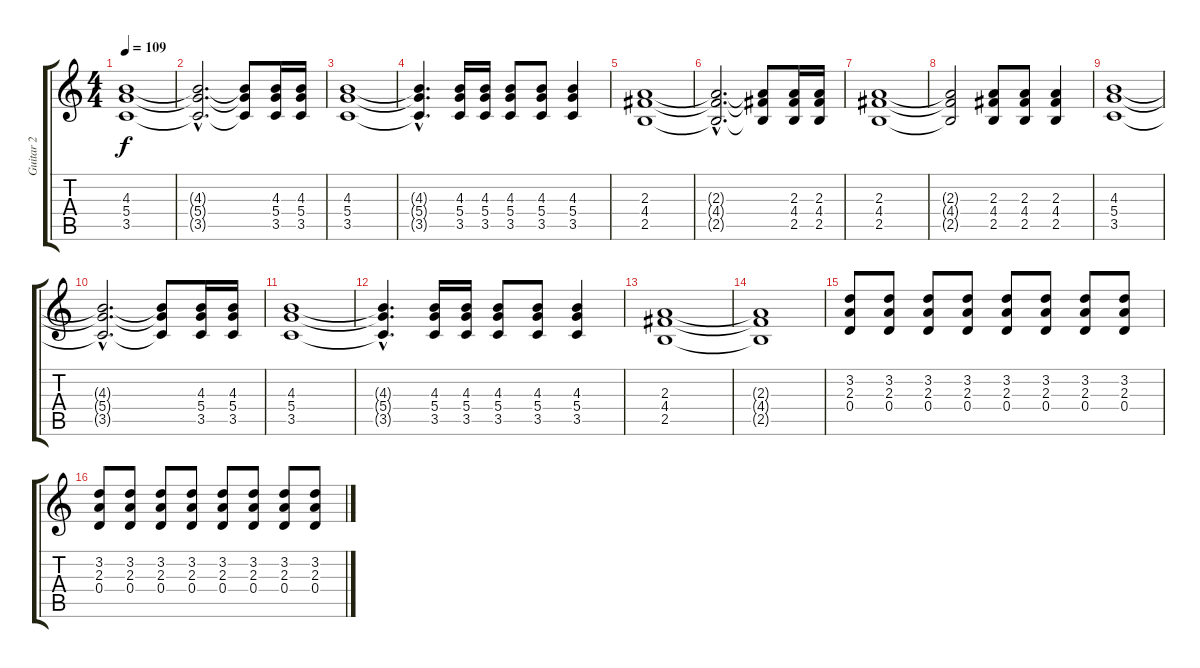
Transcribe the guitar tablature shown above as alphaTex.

\track ("Guitar 2" "Guitar 2") {instrument distortionguitar}
\staff {score tabs}
\tuning (E4 B3 G3 D3 A2 E2) {hide}
\ts (4 4)
\tempo 109
\clef g2
\ks c
(4.3 5.4 3.5).1{dy f} |
(4.3{hac t} 5.4{hac t} 3.5{hac t}).2{d} (4.3{t} 5.4{t} 3.5{t}).8 (4.3 5.4 3.5).16 (4.3 5.4 3.5).16 |
(4.3 5.4 3.5).1 |
(4.3{hac t} 5.4{hac t} 3.5{hac t}).4{d} (4.3 5.4 3.5).16 (4.3 5.4 3.5).16 (4.3 5.4 3.5).8 (4.3 5.4 3.5).8 (4.3 5.4 3.5).4 |
(2.3 4.4 2.5).1 |
(2.3{hac t} 4.4{hac t} 2.5{hac t}).2{d} (2.3{t} 4.4{t} 2.5{t}).8 (2.3 4.4 2.5).16 (2.3 4.4 2.5).16 |
(2.3 4.4 2.5).1 |
(2.3{t} 4.4{t} 2.5{t}).2 (2.3 4.4 2.5).8 (2.3 4.4 2.5).8 (2.3 4.4 2.5).4 |
(4.3 5.4 3.5).1 |
(4.3{hac t} 5.4{hac t} 3.5{hac t}).2{d} (4.3{t} 5.4{t} 3.5{t}).8 (4.3 5.4 3.5).16 (4.3 5.4 3.5).16 |
(4.3 5.4 3.5).1 |
(4.3{hac t} 5.4{hac t} 3.5{hac t}).4{d} (4.3 5.4 3.5).16 (4.3 5.4 3.5).16 (4.3 5.4 3.5).8 (4.3 5.4 3.5).8 (4.3 5.4 3.5).4 |
(2.3 4.4 2.5).1 |
(2.3{t} 4.4{t} 2.5{t}).1 |
(3.2 2.3 0.4).8 (3.2 2.3 0.4).8 (3.2 2.3 0.4).8 (3.2 2.3 0.4).8 (3.2 2.3 0.4).8 (3.2 2.3 0.4).8 (3.2 2.3 0.4).8 (3.2 2.3 0.4).8 |
(3.2 2.3 0.4).8 (3.2 2.3 0.4).8 (3.2 2.3 0.4).8 (3.2 2.3 0.4).8 (3.2 2.3 0.4).8 (3.2 2.3 0.4).8 (3.2 2.3 0.4).8 (3.2 2.3 0.4).8
